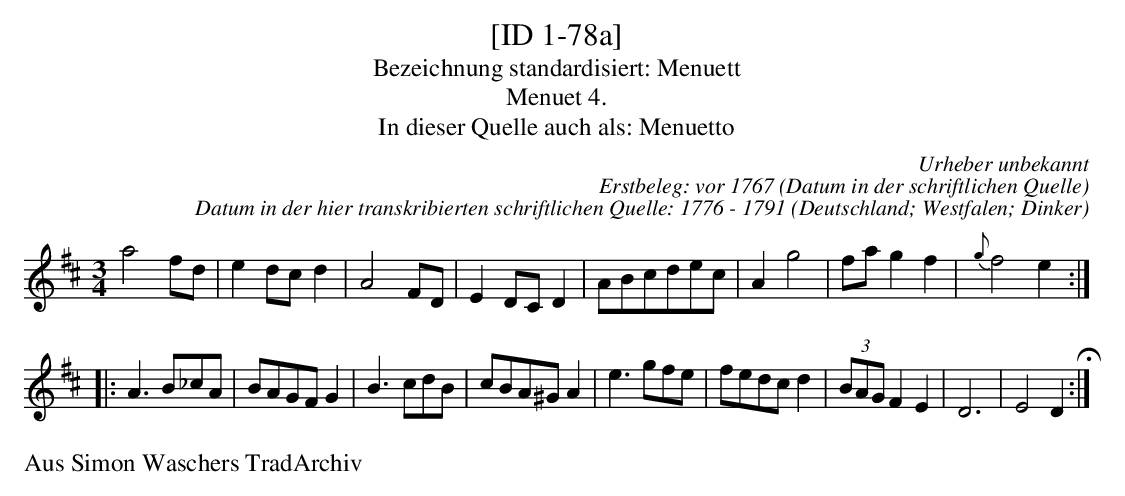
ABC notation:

X:1
T:[ID 1-78a]
T:Bezeichnung standardisiert: Menuett
T:Menuet 4.
T:In dieser Quelle auch als: Menuetto
C:Urheber unbekannt
C:Erstbeleg: vor 1767 (Datum in der schriftlichen Quelle)
C:Datum in der hier transkribierten schriftlichen Quelle: 1776 - 1791
O:Deutschland; Westfalen; Dinker
L:1/8
M:3/4
K:D
a4fd | e2dcd2 | A4FD | E2DCD2 | ABcdec | A2g4 | fag2f2 | {g}f4e2::
A3B_cA | BAGFG2 | B3cdB | cBA^GA2 | e3gfe | fedcd2 | (3BAGF2E2 | D6 | E4D2H:|
